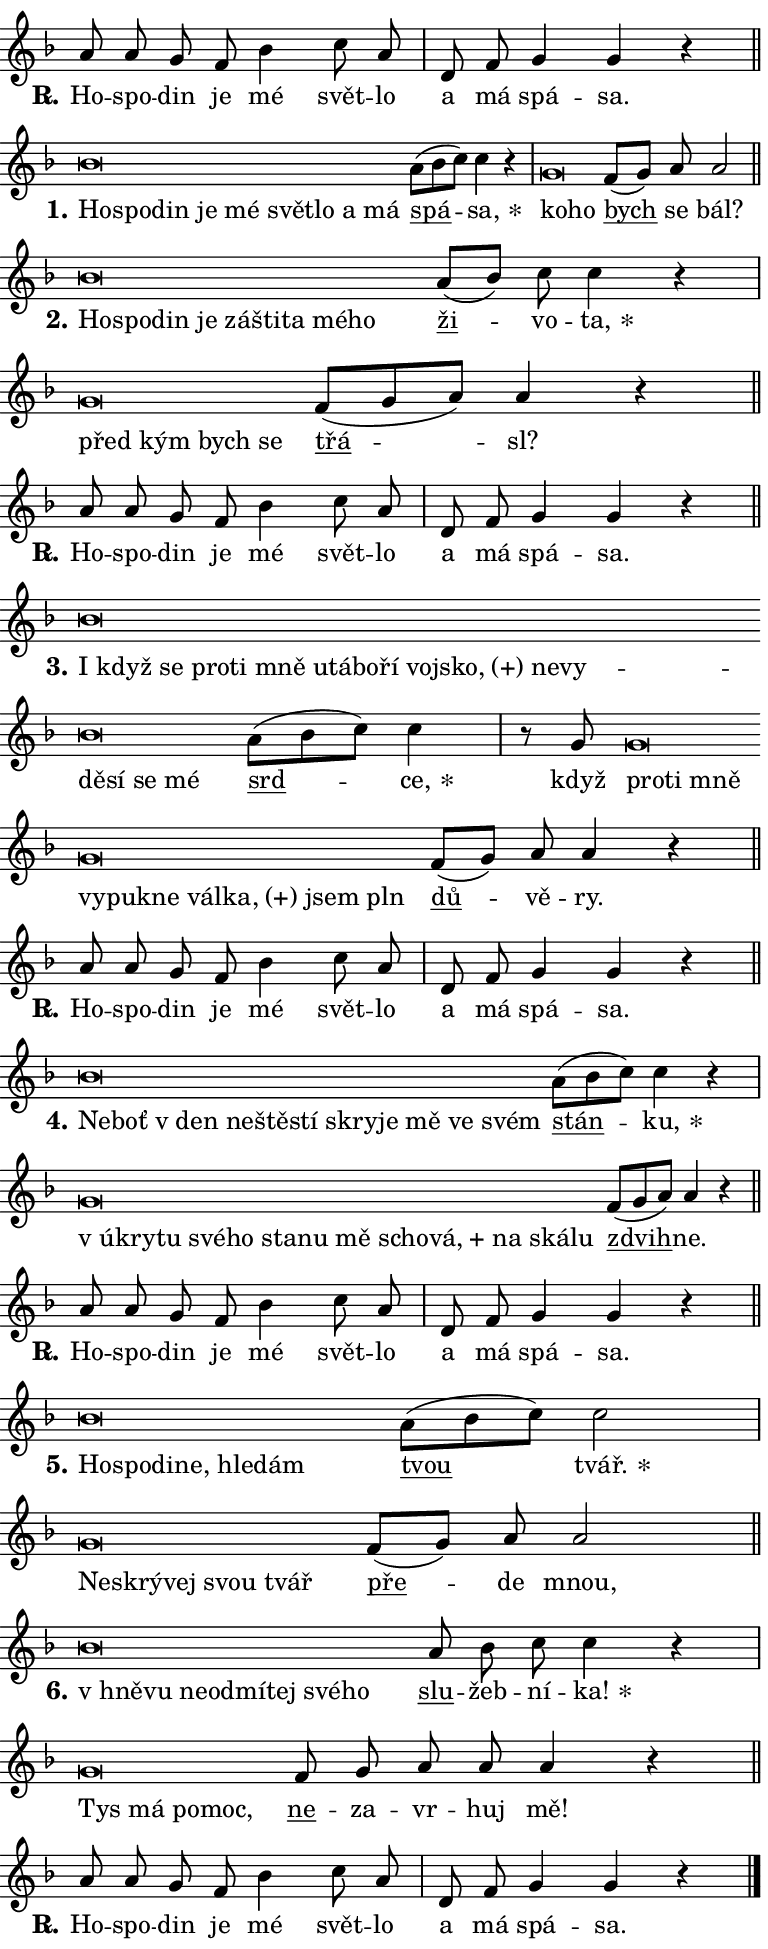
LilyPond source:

\version "2.24.0"
\header { tagline = "" }
\paper {
  indent = 0\cm
  top-margin = 0\cm
  right-margin = 0.13\cm % to fit lyric hyphens
  bottom-margin = 0\cm
  left-margin = 0\cm
  paper-width = 13\cm
  page-breaking = #ly:one-page-breaking
  system-system-spacing.basic-distance = #11
  score-system-spacing.basic-distance = #11
  ragged-last = ##f
}


%% Author: Thomas Morley
%% https://lists.gnu.org/archive/html/lilypond-user/2020-05/msg00002.html
#(define (line-position grob)
"Returns position of @var[grob} in current system:
   @code{'start}, if at first time-step
   @code{'end}, if at last time-step
   @code{'middle} otherwise
"
  (let* ((col (ly:item-get-column grob))
         (ln (ly:grob-object col 'left-neighbor))
         (rn (ly:grob-object col 'right-neighbor))
         (col-to-check-left (if (ly:grob? ln) ln col))
         (col-to-check-right (if (ly:grob? rn) rn col))
         (break-dir-left
           (and
             (ly:grob-property col-to-check-left 'non-musical #f)
             (ly:item-break-dir col-to-check-left)))
         (break-dir-right
           (and
             (ly:grob-property col-to-check-right 'non-musical #f)
             (ly:item-break-dir col-to-check-right))))
        (cond ((eqv? 1 break-dir-left) 'start)
              ((eqv? -1 break-dir-right) 'end)
              (else 'middle))))

#(define (tranparent-at-line-position vctor)
  (lambda (grob)
  "Relying on @code{line-position} select the relevant enry from @var{vctor}.
Used to determine transparency,"
    (case (line-position grob)
      ((end) (not (vector-ref vctor 0)))
      ((middle) (not (vector-ref vctor 1)))
      ((start) (not (vector-ref vctor 2))))))

noteHeadBreakVisibility =
#(define-music-function (break-visibility)(vector?)
"Makes @code{NoteHead}s transparent relying on @var{break-visibility}"
#{
  \override NoteHead.transparent =
    #(tranparent-at-line-position break-visibility)
#})

#(define delete-ledgers-for-transparent-note-heads
  (lambda (grob)
    "Reads whether a @code{NoteHead} is transparent.
If so this @code{NoteHead} is removed from @code{'note-heads} from
@var{grob}, which is supposed to be @code{LedgerLineSpanner}.
As a result ledgers are not printed for this @code{NoteHead}"
    (let* ((nhds-array (ly:grob-object grob 'note-heads))
           (nhds-list
             (if (ly:grob-array? nhds-array)
                 (ly:grob-array->list nhds-array)
                 '()))
           ;; Relies on the transparent-property being done before
           ;; Staff.LedgerLineSpanner.after-line-breaking is executed.
           ;; This is fragile ...
           (to-keep
             (remove
               (lambda (nhd)
                 (ly:grob-property nhd 'transparent #f))
               nhds-list)))
      ;; TODO find a better method to iterate over grob-arrays, similiar
      ;; to filter/remove etc for lists
      ;; For now rebuilt from scratch
      (set! (ly:grob-object grob 'note-heads)  '())
      (for-each
        (lambda (nhd)
          (ly:pointer-group-interface::add-grob grob 'note-heads nhd))
        to-keep))))

squashNotes = {
  \override NoteHead.X-extent = #'(-0.2 . 0.2)
  \override NoteHead.Y-extent = #'(-0.75 . 0)
  \override NoteHead.stencil =
    #(lambda (grob)
       (let ((pos (ly:grob-property grob 'staff-position)))
         (begin
           (if (< pos -7) (display "ERROR: Lower brevis then expected\n") (display ""))
           (if (<= pos -6) ly:text-interface::print ly:note-head::print))))
}
unSquashNotes = {
  \revert NoteHead.X-extent
  \revert NoteHead.Y-extent
  \revert NoteHead.stencil
}

hideNotes = \noteHeadBreakVisibility #begin-of-line-visible
unHideNotes = \noteHeadBreakVisibility #all-visible

% work-around for resetting accidentals
% https://lilypond.org/doc/v2.23/Documentation/notation/displaying-rhythms#unmetered-music
cadenzaMeasure = {
  \cadenzaOff
  \partial 1024 s1024
  \cadenzaOn
}

#(define-markup-command (accent layout props text) (markup?)
  "Underline accented syllable"
  (interpret-markup layout props
    #{\markup \override #'(offset . 4.3) \underline { #text }#}))

responsum = \markup \concat {
  "R" \hspace #-1.05 \path #0.1 #'((moveto 0 0.07) (lineto 0.9 0.8)) \hspace #0.05 "."
}

spaceSize = #0.6828661417322834 % exact space size for TeX Gyre Schola

\layout {
  \context {
    \Staff
    \remove "Time_signature_engraver"
    \override LedgerLineSpanner.after-line-breaking = #delete-ledgers-for-transparent-note-heads
  }
  \context {
    \Lyrics {
      \override LyricSpace.minimum-distance = \spaceSize
      \override LyricText.font-name = #"TeX Gyre Schola"
      \override LyricText.font-size = 1
      \override StanzaNumber.font-name = #"TeX Gyre Schola Bold"
      \override StanzaNumber.font-size = 1
    }
  }
  \context {
    \Score 
    \override NoteHead.text =
      #(lambda (grob) 
        (let ((pos (ly:grob-property grob 'staff-position)))
          #{\markup {
            \combine
              \halign #-0.55 \raise #(if (= pos -6) 0 0.5) \override #'(thickness . 2) \draw-line #'(3.2 . 0)
              \musicglyph "noteheads.sM1"
          }#}))
  }
}

% magnetic-lyrics.ily
%
%   written by
%     Jean Abou Samra <jean@abou-samra.fr>
%     Werner Lemberg <wl@gnu.org>
%
%   adapted by
%     Jiri Hon <jiri.hon@gmail.com>
%
% Version 2022-Apr-15

% https://www.mail-archive.com/lilypond-user@gnu.org/msg149350.html

#(define (Left_hyphen_pointer_engraver context)
   "Collect syllable-hyphen-syllable occurrences in lyrics and store
them in properties.  This engraver only looks to the left.  For
example, if the lyrics input is @code{foo -- bar}, it does the
following.

@itemize @bullet
@item
Set the @code{text} property of the @code{LyricHyphen} grob between
@q{foo} and @q{bar} to @code{foo}.

@item
Set the @code{left-hyphen} property of the @code{LyricText} grob with
text @q{foo} to the @code{LyricHyphen} grob between @q{foo} and
@q{bar}.
@end itemize

Use this auxiliary engraver in combination with the
@code{lyric-@/text::@/apply-@/magnetic-@/offset!} hook."
   (let ((hyphen #f)
         (text #f))
     (make-engraver
      (acknowledgers
       ((lyric-syllable-interface engraver grob source-engraver)
        (set! text grob)))
      (end-acknowledgers
       ((lyric-hyphen-interface engraver grob source-engraver)
        ;(when (not (grob::has-interface grob 'lyric-space-interface))
          (set! hyphen grob)));)
      ((stop-translation-timestep engraver)
       (when (and text hyphen)
         (ly:grob-set-object! text 'left-hyphen hyphen))
       (set! text #f)
       (set! hyphen #f)))))

#(define (lyric-text::apply-magnetic-offset! grob)
   "If the space between two syllables is less than the value in
property @code{LyricText@/.details@/.squash-threshold}, move the right
syllable to the left so that it gets concatenated with the left
syllable.

Use this function as a hook for
@code{LyricText@/.after-@/line-@/breaking} if the
@code{Left_@/hyphen_@/pointer_@/engraver} is active."
   (let ((hyphen (ly:grob-object grob 'left-hyphen #f)))
     (when hyphen
       (let ((left-text (ly:spanner-bound hyphen LEFT)))
         (when (grob::has-interface left-text 'lyric-syllable-interface)
           (let* ((common (ly:grob-common-refpoint grob left-text X))
                  (this-x-ext (ly:grob-extent grob common X))
                  (left-x-ext
                   (begin
                     ;; Trigger magnetism for left-text.
                     (ly:grob-property left-text 'after-line-breaking)
                     (ly:grob-extent left-text common X)))
                  ;; `delta` is the gap width between two syllables.
                  (delta (- (interval-start this-x-ext)
                            (interval-end left-x-ext)))
                  (details (ly:grob-property grob 'details))
                  (threshold (assoc-get 'squash-threshold details 0.2)))
             (when (< delta threshold)
               (let* (;; We have to manipulate the input text so that
                      ;; ligatures crossing syllable boundaries are not
                      ;; disabled.  For languages based on the Latin
                      ;; script this is essentially a beautification.
                      ;; However, for non-Western scripts it can be a
                      ;; necessity.
                      (lt (ly:grob-property left-text 'text))
                      (rt (ly:grob-property grob 'text))
                      (is-space (grob::has-interface hyphen 'lyric-space-interface))
                      (space (if is-space " " ""))
                      (extra-delta (if is-space spaceSize 0))
                      ;; Append new syllable.
                      (ltrt-space (if (and (string? lt) (string? rt))
                                (string-append lt space rt)
                                (make-concat-markup (list lt space rt))))
                      ;; Right-align `ltrt` to the right side.
                      (ltrt-space-markup (grob-interpret-markup
                               grob
                               (make-translate-markup
                                (cons (interval-length this-x-ext) 0)
                                (make-right-align-markup ltrt-space)))))
                 (begin
                   ;; Don't print `left-text`.
                   (ly:grob-set-property! left-text 'stencil #f)
                   ;; Set text and stencil (which holds all collected
                   ;; syllables so far) and shift it to the left.
                   (ly:grob-set-property! grob 'text ltrt-space)
                   (ly:grob-set-property! grob 'stencil ltrt-space-markup)
                   (ly:grob-translate-axis! grob (- (- delta extra-delta)) X))))))))))


#(define (lyric-hyphen::displace-bounds-first grob)
   ;; Make very sure this callback isn't triggered too early.
   (let ((left (ly:spanner-bound grob LEFT))
         (right (ly:spanner-bound grob RIGHT)))
     (ly:grob-property left 'after-line-breaking)
     (ly:grob-property right 'after-line-breaking)
     (ly:lyric-hyphen::print grob)))

squashThreshold = #0.4

\layout {
  \context {
    \Lyrics
    \consists #Left_hyphen_pointer_engraver
    \override LyricText.after-line-breaking =
      #lyric-text::apply-magnetic-offset!
    \override LyricHyphen.stencil = #lyric-hyphen::displace-bounds-first
    \override LyricText.details.squash-threshold = \squashThreshold
    \override LyricHyphen.minimum-distance = 0
    \override LyricHyphen.minimum-length = \squashThreshold
  }
}

squashText = \override LyricText.details.squash-threshold = 9999
unSquashText = \override LyricText.details.squash-threshold = \squashThreshold

leftText = \override LyricText.self-alignment-X = #LEFT
unLeftText = \revert LyricText.self-alignment-X

starOffset = #(lambda (grob) 
                (let ((x_offset (ly:self-alignment-interface::aligned-on-x-parent grob)))
                  (if (= x_offset 0) 0 (+ x_offset 1.2))))

star = #(define-music-function (syllable)(string?)
"Append star separator at the end of a syllable"
#{
  \once \override LyricText.X-offset = #starOffset
  \lyricmode { \markup {
    #syllable
    \override #'((font-name . "TeX Gyre Schola Bold")) \hspace #0.2 \lower #0.65 \larger "*"
  } }
#})

starAccent = #(define-music-function (syllable)(string?)
"Append star separator at the end of a syllable and make accent"
#{
  \once \override LyricText.X-offset = #starOffset
  \lyricmode { \markup {
    \accent #syllable
    \override #'((font-name . "TeX Gyre Schola Bold")) \hspace #0.2 \lower #0.65 \larger "*"
  } }
#})

breath = #(define-music-function (syllable)(string?)
"Append breathing indicator at the end of a syllable"
#{
  \lyricmode { \markup { #syllable "+" } }
#})

optionalBreath = #(define-music-function (syllable)(string?)
"Append optional breathing indicator at the end of a syllable"
#{
  \lyricmode { \markup { #syllable "(+)" } }
#})


\score {
    <<
        \new Voice = "melody" { \cadenzaOn \key f \major \relative { a'8 a g f bes4 c8 a \cadenzaMeasure \bar "|" d, f \bar "" g4 g r \cadenzaMeasure \bar "||" \break } }
        \new Lyrics \lyricsto "melody" { \lyricmode { \set stanza = \responsum
Ho -- spo -- din je mé svět -- lo a má spá -- sa. } }
    >>
    \layout {}
}

\score {
    <<
        \new Voice = "melody" { \cadenzaOn \key f \major \relative { \squashNotes bes'\breve*1/16 \hideNotes \breve*1/16 \bar "" \breve*1/16 \bar "" \breve*1/16 \bar "" \breve*1/16 \bar "" \breve*1/16 \bar "" \breve*1/16 \bar "" \breve*1/16 \breve*1/16 \bar "" \unHideNotes \unSquashNotes \bar "" a8[( bes c)] c4 r \cadenzaMeasure \bar "|" \squashNotes g\breve*1/16 \hideNotes \breve*1/16 \bar "" \unHideNotes \unSquashNotes \bar "" f8[( g)] a a2 \cadenzaMeasure \bar "||" \break } }
        \new Lyrics \lyricsto "melody" { \lyricmode { \set stanza = "1."
\leftText Ho -- \squashText spo -- din je mé svět -- lo a má \unLeftText \unSquashText \markup \accent spá -- \star sa, \leftText ko -- \squashText ho \unLeftText \unSquashText \markup \accent bych se bál? } }
    >>
    \layout {}
}

\score {
    <<
        \new Voice = "melody" { \cadenzaOn \key f \major \relative { \squashNotes bes'\breve*1/16 \hideNotes \breve*1/16 \bar "" \breve*1/16 \bar "" \breve*1/16 \bar "" \breve*1/16 \bar "" \breve*1/16 \bar "" \breve*1/16 \bar "" \breve*1/16 \breve*1/16 \bar "" \unHideNotes \unSquashNotes \bar "" a8[( bes)] c c4 r \cadenzaMeasure \bar "|" \squashNotes g\breve*1/16 \hideNotes \breve*1/16 \bar "" \breve*1/16 \breve*1/16 \bar "" \unHideNotes \unSquashNotes \bar "" f8[( g a)] a4 r \cadenzaMeasure \bar "||" \break } }
        \new Lyrics \lyricsto "melody" { \lyricmode { \set stanza = "2."
\leftText Ho -- \squashText spo -- din je zá -- šti -- ta mé -- ho \unLeftText \unSquashText \markup \accent ži -- vo -- \star ta, \leftText před \squashText kým bych se \unLeftText \unSquashText \markup \accent třá -- sl? } }
    >>
    \layout {}
}

\score {
    <<
        \new Voice = "melody" { \cadenzaOn \key f \major \relative { a'8 a g f bes4 c8 a \cadenzaMeasure \bar "|" d, f \bar "" g4 g r \cadenzaMeasure \bar "||" \break } }
        \new Lyrics \lyricsto "melody" { \lyricmode { \set stanza = \responsum
Ho -- spo -- din je mé svět -- lo a má spá -- sa. } }
    >>
    \layout {}
}

\score {
    <<
        \new Voice = "melody" { \cadenzaOn \key f \major \relative { \squashNotes bes'\breve*1/16 \hideNotes \breve*1/16 \bar "" \breve*1/16 \bar "" \breve*1/16 \bar "" \breve*1/16 \bar "" \breve*1/16 \bar "" \breve*1/16 \bar "" \breve*1/16 \bar "" \breve*1/16 \bar "" \breve*1/16 \bar "" \breve*1/16 \bar "" \breve*1/16 \bar "" \breve*1/16 \bar "" \breve*1/16 \bar "" \breve*1/16 \bar "" \breve*1/16 \bar "" \breve*1/16 \breve*1/16 \bar "" \unHideNotes \unSquashNotes \bar "" a8[( bes c)] c4 \cadenzaMeasure \bar "|" r8 g8 \squashNotes g\breve*1/16 \hideNotes \breve*1/16 \bar "" \breve*1/16 \bar "" \breve*1/16 \bar "" \breve*1/16 \bar "" \breve*1/16 \bar "" \breve*1/16 \bar "" \breve*1/16 \bar "" \breve*1/16 \breve*1/16 \bar "" \unHideNotes \unSquashNotes \bar "" f8[( g)] a a4 r \cadenzaMeasure \bar "||" \break } }
        \new Lyrics \lyricsto "melody" { \lyricmode { \set stanza = "3."
\leftText I \squashText když se pro -- ti mně u -- tá -- bo -- ří voj -- \optionalBreath sko, ne -- vy -- dě -- sí se mé \unLeftText \unSquashText \markup \accent srd -- \star ce, když \leftText pro -- \squashText ti mně vy -- puk -- ne vál -- \optionalBreath ka, jsem pln \unLeftText \unSquashText \markup \accent dů -- vě -- ry. } }
    >>
    \layout {}
}

\score {
    <<
        \new Voice = "melody" { \cadenzaOn \key f \major \relative { a'8 a g f bes4 c8 a \cadenzaMeasure \bar "|" d, f \bar "" g4 g r \cadenzaMeasure \bar "||" \break } }
        \new Lyrics \lyricsto "melody" { \lyricmode { \set stanza = \responsum
Ho -- spo -- din je mé svět -- lo a má spá -- sa. } }
    >>
    \layout {}
}

\score {
    <<
        \new Voice = "melody" { \cadenzaOn \key f \major \relative { \squashNotes bes'\breve*1/16 \hideNotes \breve*1/16 \bar "" \breve*1/16 \bar "" \breve*1/16 \bar "" \breve*1/16 \bar "" \breve*1/16 \bar "" \breve*1/16 \bar "" \breve*1/16 \bar "" \breve*1/16 \bar "" \breve*1/16 \breve*1/16 \bar "" \unHideNotes \unSquashNotes \bar "" a8[( bes c)] c4 r \cadenzaMeasure \bar "|" \squashNotes g\breve*1/16 \hideNotes \breve*1/16 \bar "" \breve*1/16 \bar "" \breve*1/16 \bar "" \breve*1/16 \bar "" \breve*1/16 \bar "" \breve*1/16 \bar "" \breve*1/16 \bar "" \breve*1/16 \bar "" \breve*1/16 \bar "" \breve*1/16 \bar "" \breve*1/16 \breve*1/16 \bar "" \unHideNotes \unSquashNotes \bar "" f8[( g a)] a4 r \cadenzaMeasure \bar "||" \break } }
        \new Lyrics \lyricsto "melody" { \lyricmode { \set stanza = "4."
\leftText Ne -- \squashText boť "v den" ne -- ště -- stí skry -- je mě ve svém \unLeftText \unSquashText \markup \accent stán -- \star ku, \leftText "v ú" -- \squashText kry -- tu své -- ho sta -- nu mě scho -- \breath "vá," na ská -- lu \unLeftText \unSquashText \markup \accent zdvih -- ne. } }
    >>
    \layout {}
}

\score {
    <<
        \new Voice = "melody" { \cadenzaOn \key f \major \relative { a'8 a g f bes4 c8 a \cadenzaMeasure \bar "|" d, f \bar "" g4 g r \cadenzaMeasure \bar "||" \break } }
        \new Lyrics \lyricsto "melody" { \lyricmode { \set stanza = \responsum
Ho -- spo -- din je mé svět -- lo a má spá -- sa. } }
    >>
    \layout {}
}

\score {
    <<
        \new Voice = "melody" { \cadenzaOn \key f \major \relative { \squashNotes bes'\breve*1/16 \hideNotes \breve*1/16 \bar "" \breve*1/16 \bar "" \breve*1/16 \bar "" \breve*1/16 \breve*1/16 \bar "" \unHideNotes \unSquashNotes \bar "" a8[( bes c)] c2 \cadenzaMeasure \bar "|" \squashNotes g\breve*1/16 \hideNotes \breve*1/16 \bar "" \breve*1/16 \bar "" \breve*1/16 \breve*1/16 \bar "" \unHideNotes \unSquashNotes \bar "" f8[( g)] a a2 \cadenzaMeasure \bar "||" \break } }
        \new Lyrics \lyricsto "melody" { \lyricmode { \set stanza = "5."
\leftText Ho -- \squashText spo -- di -- ne, hle -- dám \unLeftText \unSquashText \markup \accent tvou \star tvář. \leftText Ne -- \squashText skrý -- vej svou tvář \unLeftText \unSquashText \markup \accent pře -- de mnou, } }
    >>
    \layout {}
}

\score {
    <<
        \new Voice = "melody" { \cadenzaOn \key f \major \relative { \squashNotes bes'\breve*1/16 \hideNotes \breve*1/16 \bar "" \breve*1/16 \bar "" \breve*1/16 \bar "" \breve*1/16 \bar "" \breve*1/16 \bar "" \breve*1/16 \breve*1/16 \bar "" \unHideNotes \unSquashNotes \bar "" a8 bes c c4 r \cadenzaMeasure \bar "|" \squashNotes g\breve*1/16 \hideNotes \breve*1/16 \bar "" \breve*1/16 \breve*1/16 \bar "" \unHideNotes \unSquashNotes \bar "" f8 g a a a4 r \cadenzaMeasure \bar "||" \break } }
        \new Lyrics \lyricsto "melody" { \lyricmode { \set stanza = "6."
\leftText "v hně" -- \squashText vu ne -- od -- mí -- tej své -- ho \unLeftText \unSquashText \markup \accent slu -- žeb -- ní -- \star ka! \leftText Tys \squashText má po -- moc, \unLeftText \unSquashText \markup \accent ne -- za -- vr -- huj mě! } }
    >>
    \layout {}
}

\score {
    <<
        \new Voice = "melody" { \cadenzaOn \key f \major \relative { a'8 a g f bes4 c8 a \cadenzaMeasure \bar "|" d, f \bar "" g4 g r \cadenzaMeasure \bar "||" \break } \bar "|." }
        \new Lyrics \lyricsto "melody" { \lyricmode { \set stanza = \responsum
Ho -- spo -- din je mé svět -- lo a má spá -- sa. } }
    >>
    \layout {}
}
